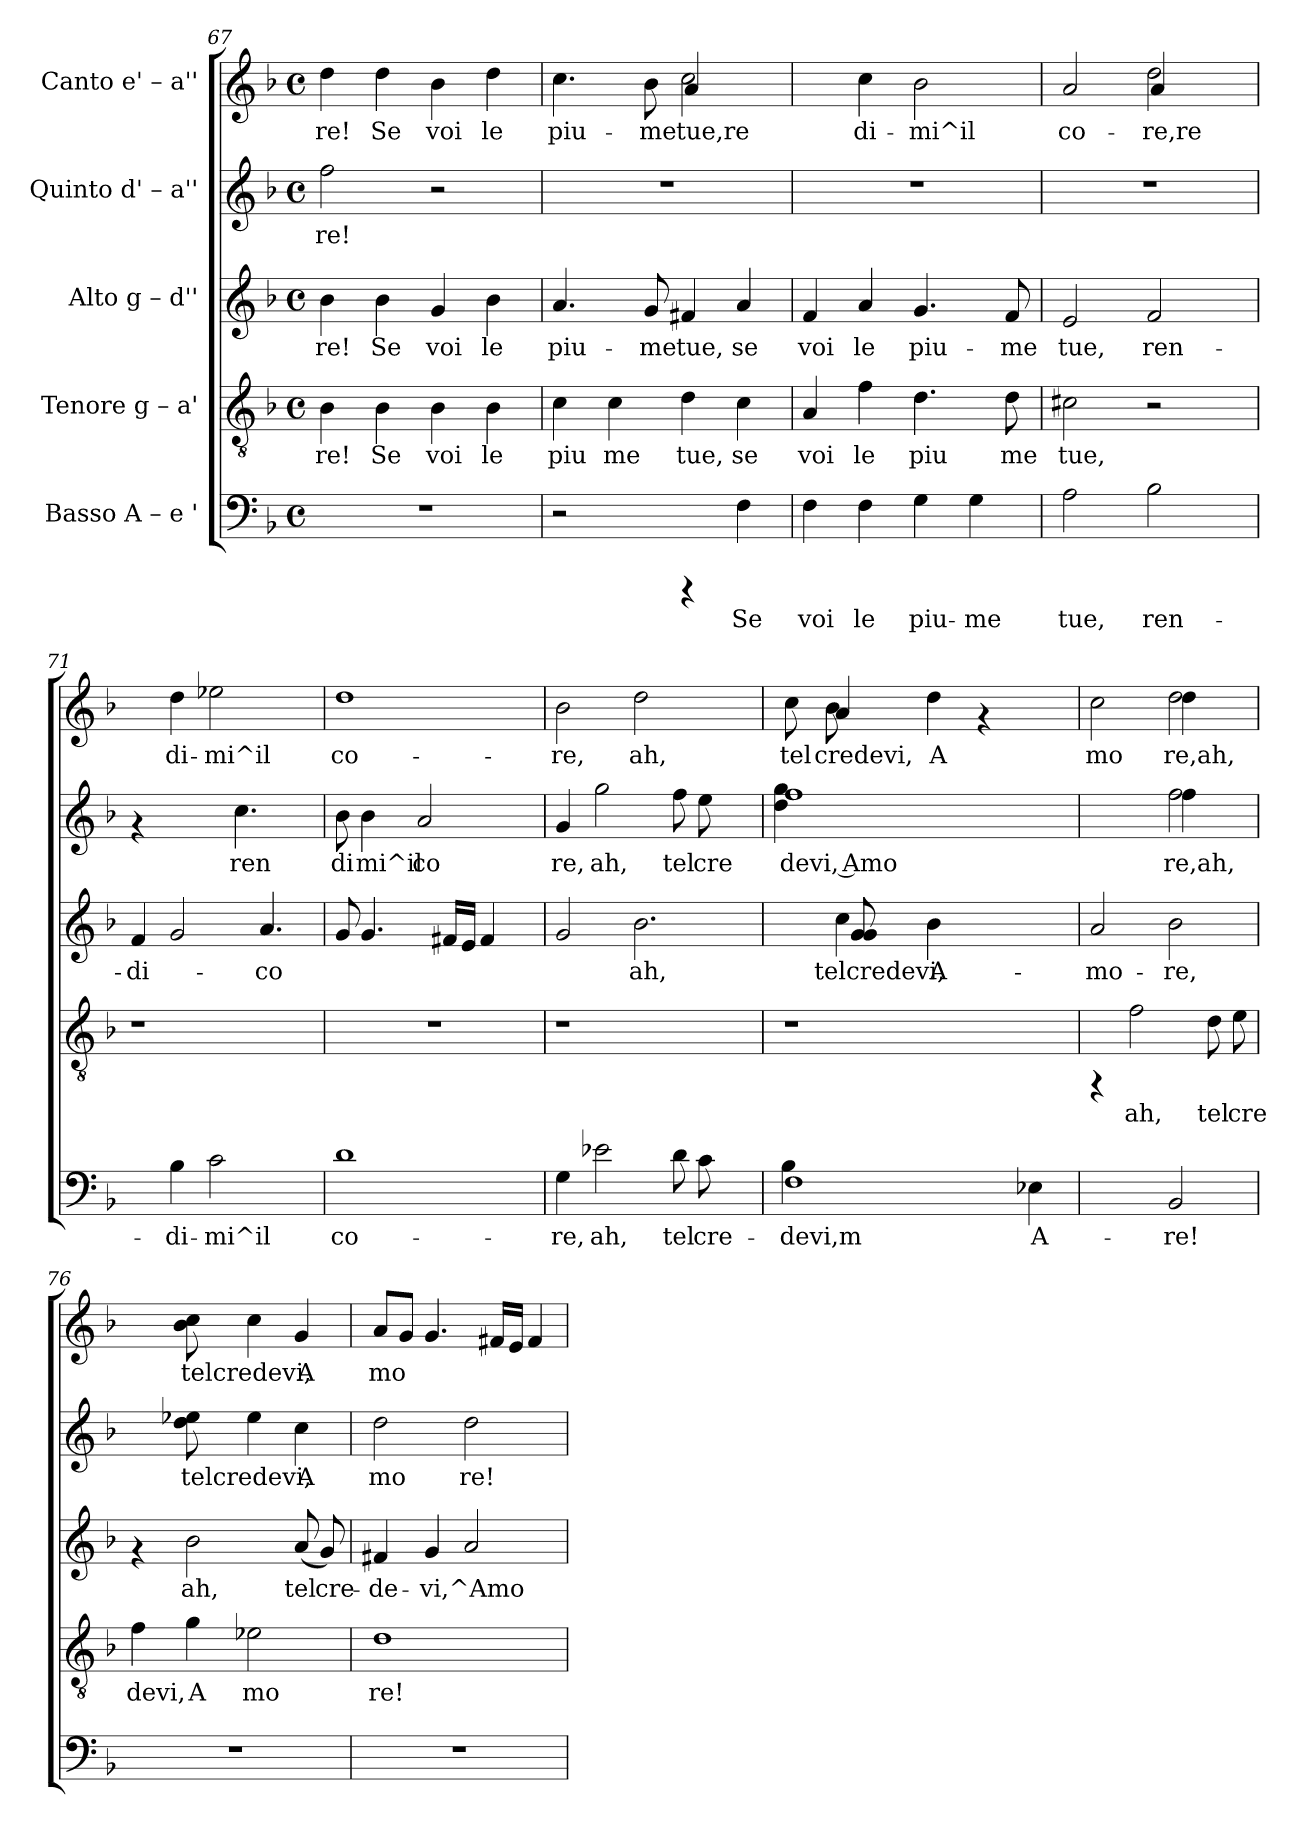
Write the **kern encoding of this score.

**kern	**text	**kern	**text	**kern	**text	**kern	**text	**kern	**text
*part5	*part5	*part4	*part4	*part3	*part3	*part2	*part2	*part1	*part1
*staff5	*staff5	*staff4	*staff4	*staff3	*staff3	*staff2	*staff2	*staff1	*staff1
*I"Basso  A – e '	*	*I"Tenore  g – a'	*	*I"Alto  g – d''	*	*I"Quinto  d' – a''	*	*I"Canto  e' – a''	*
*clefF4	*	*clefGv2	*	*clefG2	*	*clefG2	*	*clefG2	*
*k[b-]	*	*k[b-]	*	*k[b-]	*	*k[b-]	*	*k[b-]	*
*F:	*	*F:	*	*F:	*	*F:	*	*F:	*
*M4/4	*	*M4/4	*	*M4/4	*	*M4/4	*	*M4/4	*
*met(c)	*	*met(c)	*	*met(c)	*	*met(c)	*	*met(c)	*
=67	=67	=67	=67	=67	=67	=67	=67	=67	=67
!	!	!	!LO:LY:b:cj	!	!LO:LY:b:rj	!	!LO:LY:b:rj	!	!LO:LY:b:rj
1r	.	4B-\	-re!	4b-\	re!	2ff\	-re!	4dd\	re!
!	!	!	!LO:LY:b:cj	!	!LO:LY:b:rj	!	!	!	!LO:LY:b:rj
.	.	4B-\	Se	4b-\	Se	.	.	4dd\	Se
!	!	!	!LO:LY:b:cj	!	!LO:LY:b:rj	!	!	!	!LO:LY:b:rj
.	.	4B-\	voi	4g/	voi	2r	.	4b-\	voi
!	!	!	!LO:LY:b:cj	!	!LO:LY:b:rj	!	!	!	!LO:LY:b:rj
.	.	4B-\	le	4b-\	le	.	.	4dd\	le
!!LO:PB:g=z
=68	=68	=68	=68	=68	=68	=68	=68	=68	=68
!	!	!	!LO:LY:b:cj	!	!LO:LY:b:rj	!	!	!	!LO:LY:b:rj
*	*	*	*	*	*	*	*	*^	*
2r	.	4c\	piu	4.a/	piu-	1r	.	4.cc\	2ryy	piu-
!	!	!	!LO:LY:b:cj	!	!	!	!	!	!	!
.	.	4c\	me	.	.	.	.	.	.	.
!	!	!	!	!	!LO:LY:b:rj	!	!	!	!	!LO:LY:b:rj
.	.	.	.	8g/	-me	.	.	8b-\	.	-me
!	!	!	!LO:LY:b:cj	!	!LO:LY:b:rj	!	!	!	!	!LO:LY:b:rj
4rCCC	.	4d\	tue,	4f#X/	tue,	.	.	2cc\	4a/	tue,re
!	!LO:LY:b:rj	!	!LO:LY:b:cj	!	!LO:LY:b:rj	!	!	!	!	!
4F\	Se	4c\	se	4a/	se	.	.	.	4ryy	.
=69	=69	=69	=69	=69	=69	=69	=69	=69	=69	=69
!	!LO:LY:b:rj	!	!LO:LY:b:cj	!	!LO:LY:b:rj	!	!	!	!	!
*	*	*	*	*	*	*	*	*v	*v	*
4F\	voi	4A/	voi	4f/	voi	1r	.	4ryy	.
!	!LO:LY:b:rj	!	!LO:LY:b:cj	!	!LO:LY:b:rj	!	!	!	!LO:LY:b:rj
4F\	le	4f\	le	4a/	le	.	.	4cc\	di-
!	!LO:LY:b:rj	!	!LO:LY:b:cj	!	!LO:LY:b:rj	!	!	!	!LO:LY:b:rj
4G\	piu-	4.d\	piu	4.g/	piu-	.	.	2b-\	-mi^il
!	!LO:LY:b:rj	!	!	!	!	!	!	!	!
4G\	-me	.	.	.	.	.	.	.	.
!	!	!	!LO:LY:b:cj	!	!LO:LY:b:rj	!	!	!	!
.	.	8d\	me	8f/	-me	.	.	.	.
=70	=70	=70	=70	=70	=70	=70	=70	=70	=70
!	!LO:LY:b:rj	!	!LO:LY:b:cj	!	!LO:LY:b:rj	!	!	!	!LO:LY:b:rj
*	*	*	*	*	*	*	*	*^	*
2A\	tue,	2c#X\	tue,	2e/	tue,	1r	.	2a/	2ryy	co-
!	!LO:LY:b:rj	!	!	!	!LO:LY:b:rj	!	!	!	!	!LO:LY:b:rj
2B-\	ren-	2r	.	2f/	ren-	.	.	2dd\	4a/	-re,re
.	.	.	.	.	.	.	.	.	4ryy	.
=71	=71	=71	=71	=71	=71	=71	=71	=71	=71	=71
!	!	!	!	!	!LO:LY:b:rj	!	!	!	!	!
*	*	*	*	*	*	*	*	*v	*v	*
4ryy	.	1r	.	4f/	-di-	4rf	.	4ryy	.
!	!LO:LY:b:rj	!	!	!	!	!	!	!	!LO:LY:b:rj
4B-\	-di-	.	.	2g/	.	4.ryy	.	4dd\	di-
!	!LO:LY:b:rj	!	!	!	!	!	!	!	!LO:LY:b:rj
2c\	-mi^il	.	.	.	.	.	.	2ee-X\	-mi^il
!	!	!	!	!	!	!	!LO:LY:b:rj	!	!
.	.	.	.	.	.	4.cc\	ren	.	.
!	!	!	!	!	!LO:LY:b:rj	!	!	!	!
.	.	.	.	4.a/	-co-	.	.	.	.
8ryy	.	8ryy	.	.	.	8ryy	.	8ryy	.
=72	=72	=72	=72	=72	=72	=72	=72	=72	=72
!	!LO:LY:b:rj	!	!	!	!LO:LY:b:rj	!	!LO:LY:b:rj	!	!LO:LY:b:rj
1d	co-	1r	.	8g/	--	8b-\	di	1dd	co-
!	!	!	!	!	!LO:LY:b:rj	!	!LO:LY:b:rj	!	!
.	.	.	.	4.g/	--	4b-\	mi^il	.	.
!	!	!	!	!	!	!	!LO:LY:b:rj	!	!
.	.	.	.	.	.	2a/	co	.	.
!	!	!	!	!	!LO:LY:b:rj	!	!	!	!
.	.	.	.	16f#X/L	--	.	.	.	.
!	!	!	!	!	!LO:LY:b:rj	!	!	!	!
.	.	.	.	16e/J	--	.	.	.	.
!	!	!	!	!	!LO:LY:b:rj	!	!	!	!
.	.	.	.	4f#/	--	.	.	.	.
.	.	.	.	8ryy	.	8ryy	.	.	.
!!LO:PB:g=z
=73	=73	=73	=73	=73	=73	=73	=73	=73	=73
!	!LO:LY:b:rj	!	!	!	!	!	!LO:LY:b:rj	!	!LO:LY:b:rj
4G\	-re,	1r	.	2g/	.	4g/	re,	2b-\	-re,
!	!LO:LY:b:rj	!	!	!	!	!	!LO:LY:b:rj	!	!
2e-X\	ah,	.	.	.	.	2gg\	ah,	.	.
!	!	!	!	!	!LO:LY:b:rj	!	!	!	!LO:LY:b:rj
.	.	.	.	2.b-\	-ah,	.	.	2dd\	ah,
!	!LO:LY:b:rj	!	!	!	!	!	!LO:LY:b:rj	!	!
8d\	tel	.	.	.	.	8ff\	tel	.	.
!	!LO:LY:b:rj	!	!	!	!	!	!LO:LY:b:rj	!	!
8c\	cre-	.	.	.	.	8ee\	cre	.	.
4ryy	.	4ryy	.	.	.	4ryy	.	4ryy	.
=74	=74	=74	=74	=74	=74	=74	=74	=74	=74
*^	*	*	*	*	*	*	*	*	*
!	!	!LO:LY:b:rj	!	!	!	!	!	!LO:LY:b:rj	!	!LO:LY:b:rj
*	*	*	*	*	*^	*	*^	*	*^	*
1F	4B-\	-devi,m	1r	.	4ryy	4ryy	.	1ff	4gg\ 4dd\	devi, Amo	8cc\	4ryy	tel
.	.	.	.	.	.	.	.	.	.	.	8ryy	.	.
!	!	!	!	!	!	!	!LO:LY:b:rj	!	!	!	!	!	!LO:LY:b:rj
.	1ryy	.	.	.	4cc\	8g/ 8g/	telcredevi,	.	4ryy	.	4a/	8b-\	credevi,
.	.	.	.	.	.	2ryy	.	.	.	.	.	4ryy	.
!	!	!	!	!	!	!	!LO:LY:b:rj	!	!	!	!	!	!LO:LY:b:rj
.	.	.	.	.	4b-\	.	A-	.	2.ryy	.	4dd\	.	A
.	.	.	.	.	.	.	.	.	.	.	.	2ryy	.
.	.	.	.	.	2ryy	.	.	.	.	.	4rf	.	.
.	.	.	.	.	.	4.ryy	.	.	.	.	.	.	.
!	!	!LO:LY:b:rj	!	!	!	!	!	!	!	!	!	!	!
4E-X\	.	A-	4ryy	.	.	.	.	4ryy	.	.	4ryy	.	.
.	.	.	.	.	.	.	.	.	.	.	.	8ryy	.
*v	*v	*	*	*	*v	*v	*	*	*	*	*	*	*
=75	=75	=75	=75	=75	=75	=75	=75	=75	=75	=75	=75
!	!	!	!	!	!LO:LY:b:rj	!	!	!	!	!	!LO:LY:b:rj
2ryy	.	4rFF	.	2a/	-mo-	2ryy	2ryy	.	2cc\	2ryy	mo
!	!	!	!LO:LY:b:cj	!	!	!	!	!	!	!	!
.	.	2f\	ah,	.	.	.	.	.	.	.	.
!	!LO:LY:b:rj	!	!	!	!LO:LY:b:rj	!	!	!LO:LY:b:rj	!	!	!LO:LY:b:rj
2BB-/	-re!	.	.	2b-\	-re,	2ff\	4ff\	re,ah,	2dd\	4dd\	re,ah,
!	!	!	!LO:LY:b:cj	!	!	!	!	!	!	!	!
.	.	8d\	tel	.	.	.	4ryy	.	.	4ryy	.
!	!	!	!LO:LY:b:cj	!	!	!	!	!	!	!	!
.	.	8e\	cre	.	.	.	.	.	.	.	.
*	*	*	*	*	*	*v	*v	*	*	*	*
*	*	*	*	*	*	*	*	*v	*v	*
=76	=76	=76	=76	=76	=76	=76	=76	=76	=76
!	!	!	!LO:LY:b:cj	!	!	!	!	!	!
1r	.	4f\	devi,	4rf	.	4ryy	.	4ryy	.
!	!	!	!LO:LY:b:cj	!	!LO:LY:b:rj	!	!LO:LY:b:rj	!	!LO:LY:b:rj
.	.	4g\	A	2b-\	ah,	8ee-X\ 8dd\	telcredevi,	8cc\ 8b-\	telcredevi,
.	.	.	.	.	.	8ryy	.	8ryy	.
!	!	!	!LO:LY:b:cj	!	!	!	!LO:LY:b:rj	!	!LO:LY:b:rj
.	.	2e-X\	mo	.	.	4ee-\	.	4cc\	.
!	!	!	!	!	!LO:LY:b:rj	!	!LO:LY:b:rj	!	!LO:LY:b:rj
.	.	.	.	(>8a/	tel	4cc\	A	4g/	A
!	!	!	!	!	!LO:LY:b:rj	!	!	!	!
.	.	.	.	8g/)	cre-	.	.	.	.
=77	=77	=77	=77	=77	=77	=77	=77	=77	=77
!	!	!	!LO:LY:b:cj	!	!LO:LY:b:rj	!	!LO:LY:b:rj	!	!LO:LY:b:rj
1r	.	1d	re!	4f#X/	-de-	2dd\	mo	8a/L	mo
!	!	!	!	!	!	!	!	!	!LO:LY:b:rj
.	.	.	.	.	.	.	.	8g/J	.
!	!	!	!	!	!LO:LY:b:rj	!	!	!	!LO:LY:b:rj
.	.	.	.	4g/	-vi,^Amo-	.	.	4.g/	.
!	!	!	!	!	!LO:LY:b:rj	!	!LO:LY:b:rj	!	!
.	.	.	.	2a/	--	2dd\	re!	.	.
!	!	!	!	!	!	!	!	!	!LO:LY:b:rj
.	.	.	.	.	.	.	.	16f#X/L	.
!	!	!	!	!	!	!	!	!	!LO:LY:b:rj
.	.	.	.	.	.	.	.	16e/J	.
!	!	!	!	!	!	!	!	!	!LO:LY:b:rj
.	.	.	.	.	.	.	.	4f#/	.
=	=	=	=	=	=	=	=	=	=
*-	*-	*-	*-	*-	*-	*-	*-	*-	*-
